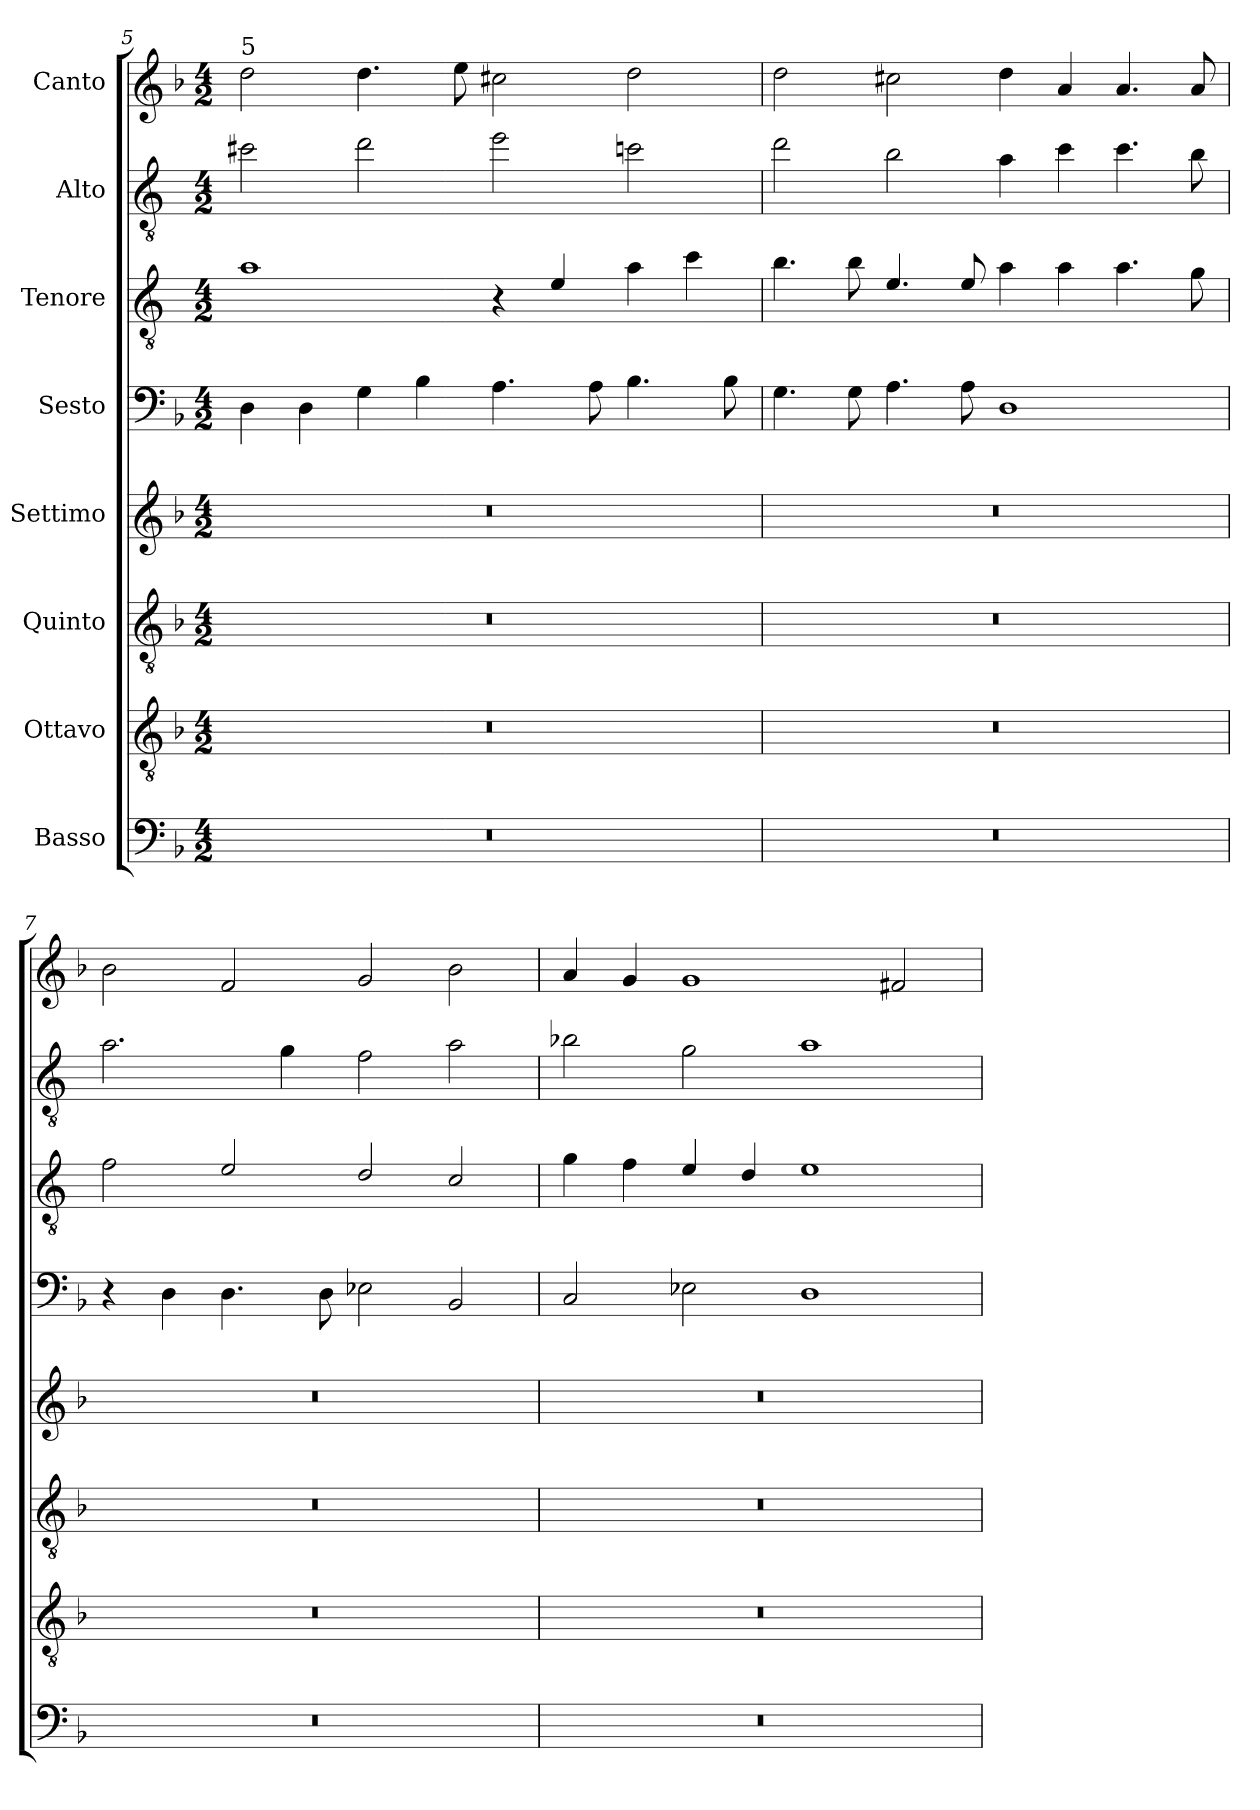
**kern	**kern	**kern	**kern	**kern	**kern	**kern	**kern
*part8	*part7	*part6	*part5	*part4	*part3	*part2	*part1
*staff8	*staff7	*staff6	*staff5	*staff4	*staff3	*staff2	*staff1
*I"Basso	*I"Ottavo	*I"Quinto	*I"Settimo	*I"Sesto	*I"Tenore	*I"Alto	*I"Canto
!!LO:LB:g=z
*clefF4	*clefGv2	*clefGv2	*clefG2	*clefF4	*clefGv2	*clefGv2	*clefG2
*	*	*	*	*	*ITrd4c7	*ITrd4c7	*
*k[b-]	*k[b-]	*k[b-]	*k[b-]	*k[b-]	*k[b-]	*k[b-]	*k[b-]
*M4/2	*M4/2	*M4/2	*M4/2	*M4/2	*M4/2	*M4/2	*M4/2
=5	=5	=5	=5	=5	=5	=5	=5
!	!	!	!	!	!	!	!LO:TX:a:t=5
0r	0r	0r	0r	4D\	1d	2f#X\	2dd\
.	.	.	.	4D\	.	.	.
.	.	.	.	4G\	.	2g\	4.dd\
.	.	.	.	4B-\	.	.	.
.	.	.	.	.	.	.	8ee\
.	.	.	.	4.A\	4r	2a\	2cc#X\
.	.	.	.	.	4A/	.	.
.	.	.	.	8A\	.	.	.
.	.	.	.	4.B-\	4d\	2fn\	2dd\
.	.	.	.	.	4f\	.	.
.	.	.	.	8B-\	.	.	.
=6	=6	=6	=6	=6	=6	=6	=6
0r	0r	0r	0r	4.G\	4.e\	2g\	2dd\
.	.	.	.	8G\	8e\	.	.
.	.	.	.	4.A\	4.A/	2e\	2cc#X\
.	.	.	.	8A\	8A/	.	.
.	.	.	.	1D	4d\	4d\	4dd\
.	.	.	.	.	4d\	4f\	4a/
.	.	.	.	.	4.d\	4.f\	4.a/
.	.	.	.	.	8c\	8e\	8a/
=7	=7	=7	=7	=7	=7	=7	=7
0r	0r	0r	0r	4r	2B-\	2.d\	2b-\
.	.	.	.	4D\	.	.	.
.	.	.	.	4.D\	2A/	.	2f/
.	.	.	.	.	.	4c\	.
.	.	.	.	8D\	.	.	.
.	.	.	.	2E-X\	2G/	2B-\	2g/
.	.	.	.	2BB-/	2F/	2d\	2b-\
=8	=8	=8	=8	=8	=8	=8	=8
0r	0r	0r	0r	2C/	4c\	2e-X\	4a/
.	.	.	.	.	4B-\	.	4g/
.	.	.	.	2E-X\	4A/	2c\	1g
.	.	.	.	.	4G/	.	.
.	.	.	.	1D	1A	1d	.
.	.	.	.	.	.	.	2f#X/
=	=	=	=	=	=	=	=
*-	*-	*-	*-	*-	*-	*-	*-
